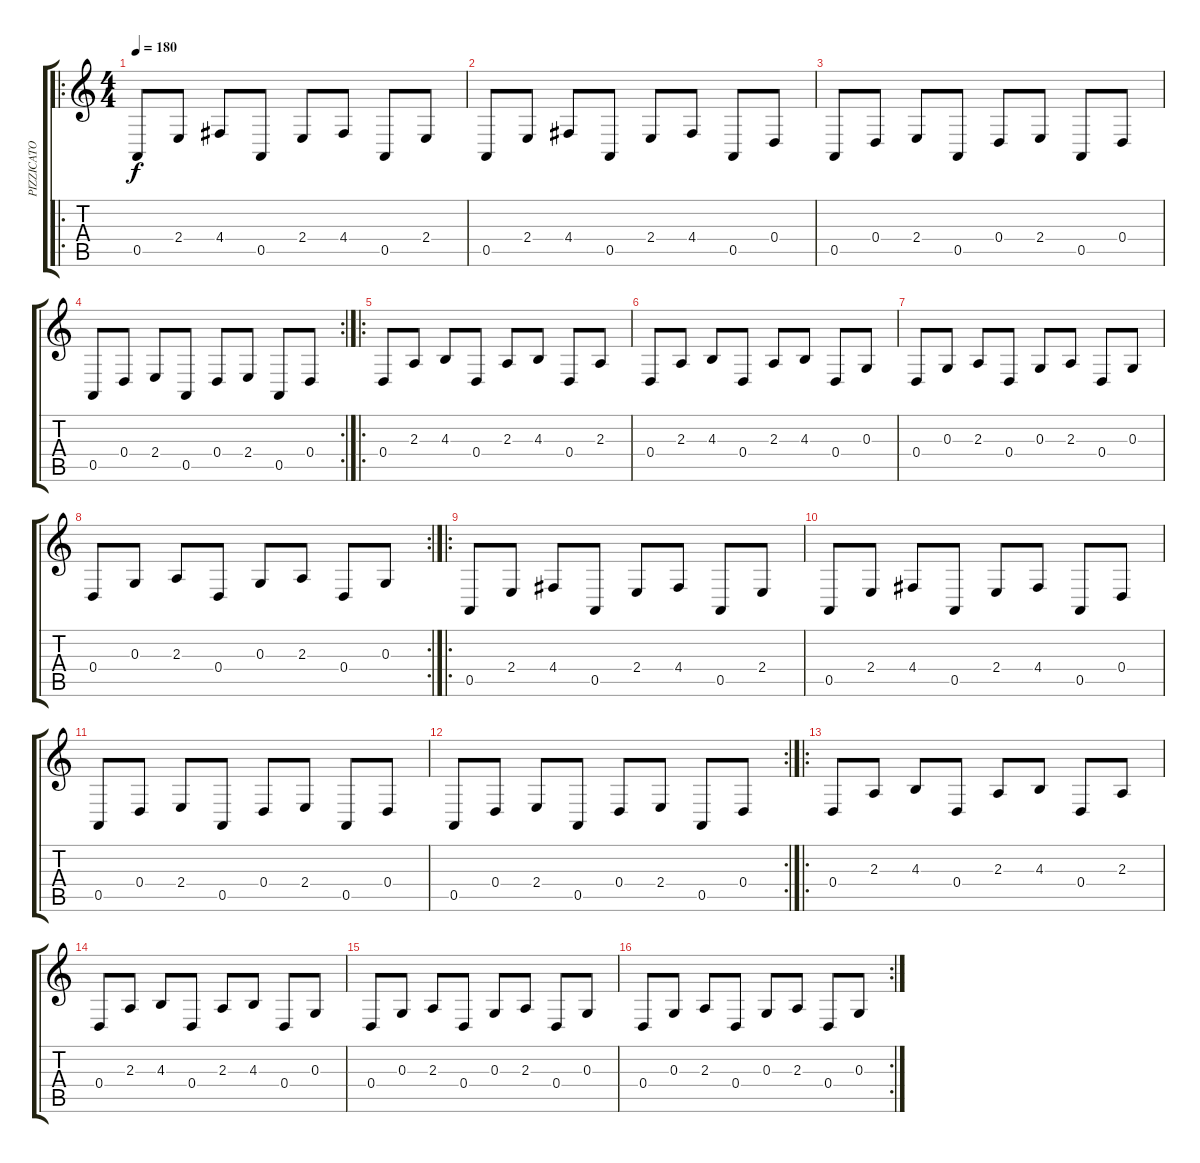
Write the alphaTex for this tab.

\track ("PIZZICATO" "PIZZICATO") {instrument pizzicatostrings}
\staff {score tabs}
\tuning (E4 B3 G3 D3 A2 E2) {hide}
\ro
\ts (4 4)
\tempo 180
\clef g2
\ks c
0.5.8{dy f} 2.4.8 4.4.8 0.5.8 2.4.8 4.4.8 0.5.8 2.4.8 |
0.5.8 2.4.8 4.4.8 0.5.8 2.4.8 4.4.8 0.5.8 0.4.8 |
0.5.8 0.4.8 2.4.8 0.5.8 0.4.8 2.4.8 0.5.8 0.4.8 |
\rc 2
0.5.8 0.4.8 2.4.8 0.5.8 0.4.8 2.4.8 0.5.8 0.4.8 |
\ro
0.4.8 2.3.8 4.3.8 0.4.8 2.3.8 4.3.8 0.4.8 2.3.8 |
0.4.8 2.3.8 4.3.8 0.4.8 2.3.8 4.3.8 0.4.8 0.3.8 |
0.4.8 0.3.8 2.3.8 0.4.8 0.3.8 2.3.8 0.4.8 0.3.8 |
\rc 2
0.4.8 0.3.8 2.3.8 0.4.8 0.3.8 2.3.8 0.4.8 0.3.8 |
\ro
0.5.8 2.4.8 4.4.8 0.5.8 2.4.8 4.4.8 0.5.8 2.4.8 |
0.5.8 2.4.8 4.4.8 0.5.8 2.4.8 4.4.8 0.5.8 0.4.8 |
0.5.8 0.4.8 2.4.8 0.5.8 0.4.8 2.4.8 0.5.8 0.4.8 |
\rc 2
0.5.8 0.4.8 2.4.8 0.5.8 0.4.8 2.4.8 0.5.8 0.4.8 |
\ro
0.4.8 2.3.8 4.3.8 0.4.8 2.3.8 4.3.8 0.4.8 2.3.8 |
0.4.8 2.3.8 4.3.8 0.4.8 2.3.8 4.3.8 0.4.8 0.3.8 |
0.4.8 0.3.8 2.3.8 0.4.8 0.3.8 2.3.8 0.4.8 0.3.8 |
\rc 2
0.4.8 0.3.8 2.3.8 0.4.8 0.3.8 2.3.8 0.4.8 0.3.8
